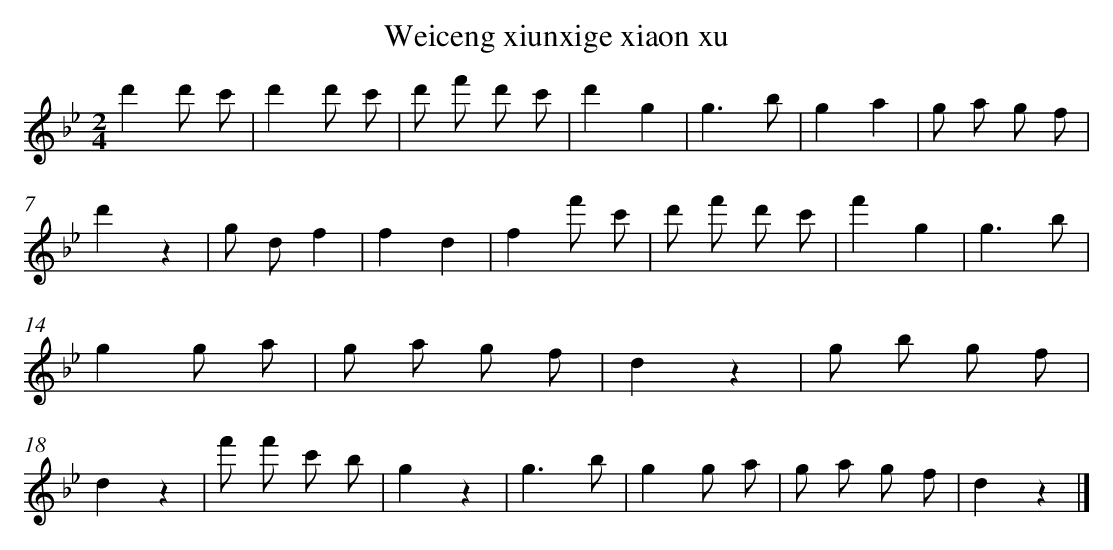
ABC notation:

X:1
T: Weiceng xiunxige xiaonxu
L: 1/8
M: 2/4
K: Bb
d'2d' c' [I:setbarnb 1]|
d'2d' c' |
d' f' d' c' |
d'2g2 |
g3b |
g2a2 |
g a g f |
d'2z2 |
g df2 |
f2d2 |
f2f' c' |
d' f' d' c' |
f'2g2 |
g3b |
g2g a |
g a g f |
d2z2 |
g b g f |
d2z2 |
f' f' c' b |
g2z2 |
g3b |
g2g a |
g a g f |
d2z2 |]
